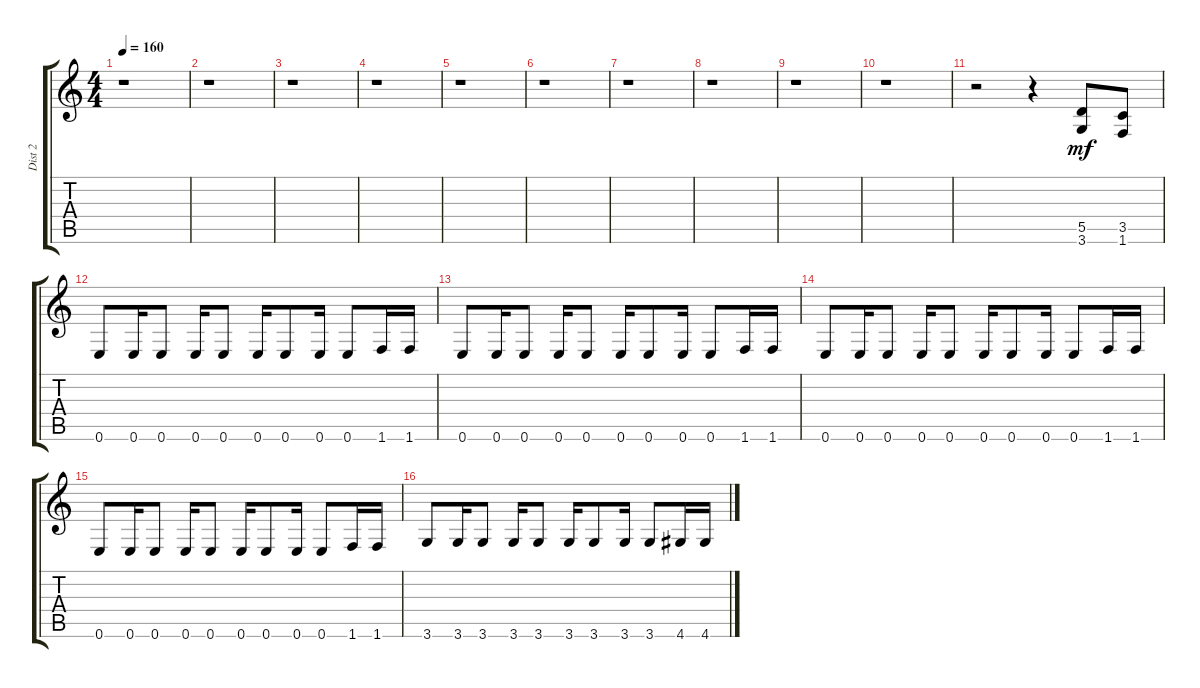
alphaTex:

\track ("Dist 2" "Dist 2") {instrument overdrivenguitar}
\staff {score tabs}
\tuning (E4 B3 G3 D3 A2 E2) {hide}
\ts (4 4)
\tempo 160
\clef g2
\ks c
r.1{dy f} |
r.1 |
r.1 |
r.1 |
r.1 |
r.1 |
r.1 |
r.1 |
r.1 |
r.1 |
r.2 r.4 (5.5 3.6).8{dy mf volume 14} (3.5 1.6).8 |
0.6.8{volume 13} 0.6.16 0.6.8 0.6.16 0.6.8 0.6.16 0.6.8 0.6.16 0.6.8 1.6.16 1.6.16 |
0.6.8 0.6.16 0.6.8 0.6.16 0.6.8 0.6.16 0.6.8 0.6.16 0.6.8 1.6.16 1.6.16 |
0.6.8 0.6.16 0.6.8 0.6.16 0.6.8 0.6.16 0.6.8 0.6.16 0.6.8 1.6.16 1.6.16 |
0.6.8 0.6.16 0.6.8 0.6.16 0.6.8 0.6.16 0.6.8 0.6.16 0.6.8 1.6.16 1.6.16 |
3.6.8 3.6.16 3.6.8 3.6.16 3.6.8 3.6.16 3.6.8 3.6.16 3.6.8 4.6.16 4.6.16
